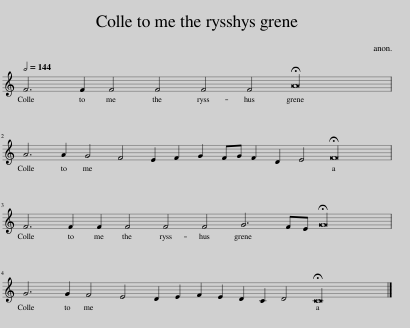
X:1
L:1/8
Q:1/2=144
M:none
I:linebreak $
K:C
V:1 treble
V:1
 F6 F2 F4 F4 F4 F4 !fermata!A32 |$ A6 A2 G4 F4 E2 F2 G2 FG F2 D2 E4 !fermata!F32 |$ F6 F2 F2 F4 F4 F4 G6 FE !fermata!G32 |$ G6 G2 F4 E4 D2 E2 F2 E2 D2 C2 D4 !fermata!C32 |] %4
